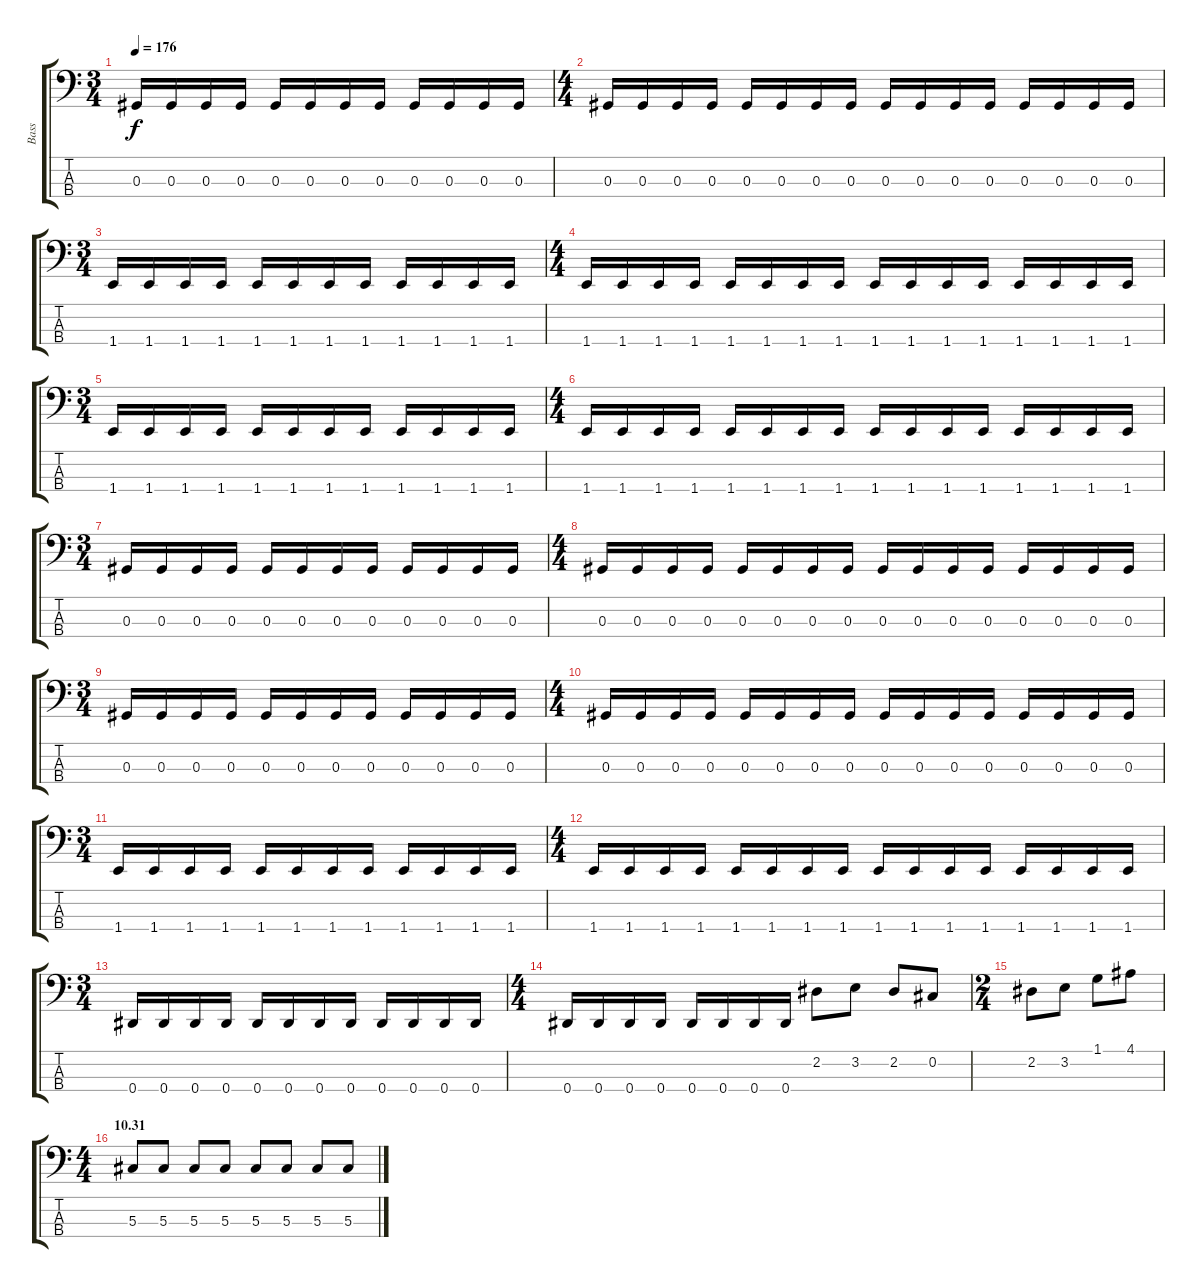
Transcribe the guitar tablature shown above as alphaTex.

\track ("Bass" "Bass") {instrument electricbassfinger}
\staff {score tabs}
\tuning (Gb2 Db2 Ab1 Eb1) {hide}
\ts (3 4)
\tempo 176
\clef f4
\ks c
0.3.16{dy f} 0.3.16 0.3.16 0.3.16 0.3.16 0.3.16 0.3.16 0.3.16 0.3.16 0.3.16 0.3.16 0.3.16 |
\ts (4 4)
0.3.16 0.3.16 0.3.16 0.3.16 0.3.16 0.3.16 0.3.16 0.3.16 0.3.16 0.3.16 0.3.16 0.3.16 0.3.16 0.3.16 0.3.16 0.3.16 |
\ts (3 4)
1.4.16 1.4.16 1.4.16 1.4.16 1.4.16 1.4.16 1.4.16 1.4.16 1.4.16 1.4.16 1.4.16 1.4.16 |
\ts (4 4)
1.4.16 1.4.16 1.4.16 1.4.16 1.4.16 1.4.16 1.4.16 1.4.16 1.4.16 1.4.16 1.4.16 1.4.16 1.4.16 1.4.16 1.4.16 1.4.16 |
\ts (3 4)
1.4.16 1.4.16 1.4.16 1.4.16 1.4.16 1.4.16 1.4.16 1.4.16 1.4.16 1.4.16 1.4.16 1.4.16 |
\ts (4 4)
1.4.16 1.4.16 1.4.16 1.4.16 1.4.16 1.4.16 1.4.16 1.4.16 1.4.16 1.4.16 1.4.16 1.4.16 1.4.16 1.4.16 1.4.16 1.4.16 |
\ts (3 4)
0.3.16 0.3.16 0.3.16 0.3.16 0.3.16 0.3.16 0.3.16 0.3.16 0.3.16 0.3.16 0.3.16 0.3.16 |
\ts (4 4)
0.3.16 0.3.16 0.3.16 0.3.16 0.3.16 0.3.16 0.3.16 0.3.16 0.3.16 0.3.16 0.3.16 0.3.16 0.3.16 0.3.16 0.3.16 0.3.16 |
\ts (3 4)
0.3.16 0.3.16 0.3.16 0.3.16 0.3.16 0.3.16 0.3.16 0.3.16 0.3.16 0.3.16 0.3.16 0.3.16 |
\ts (4 4)
0.3.16 0.3.16 0.3.16 0.3.16 0.3.16 0.3.16 0.3.16 0.3.16 0.3.16 0.3.16 0.3.16 0.3.16 0.3.16 0.3.16 0.3.16 0.3.16 |
\ts (3 4)
1.4.16 1.4.16 1.4.16 1.4.16 1.4.16 1.4.16 1.4.16 1.4.16 1.4.16 1.4.16 1.4.16 1.4.16 |
\ts (4 4)
1.4.16 1.4.16 1.4.16 1.4.16 1.4.16 1.4.16 1.4.16 1.4.16 1.4.16 1.4.16 1.4.16 1.4.16 1.4.16 1.4.16 1.4.16 1.4.16 |
\ts (3 4)
0.4.16 0.4.16 0.4.16 0.4.16 0.4.16 0.4.16 0.4.16 0.4.16 0.4.16 0.4.16 0.4.16 0.4.16 |
\ts (4 4)
0.4.16 0.4.16 0.4.16 0.4.16 0.4.16 0.4.16 0.4.16 0.4.16 2.2.8 3.2.8 2.2.8 0.2.8 |
\ts (2 4)
2.2.8 3.2.8 1.1.8 4.1.8 |
\ts (4 4)
\section ("" "10.31")
5.3.8 5.3.8 5.3.8 5.3.8 5.3.8 5.3.8 5.3.8 5.3.8
